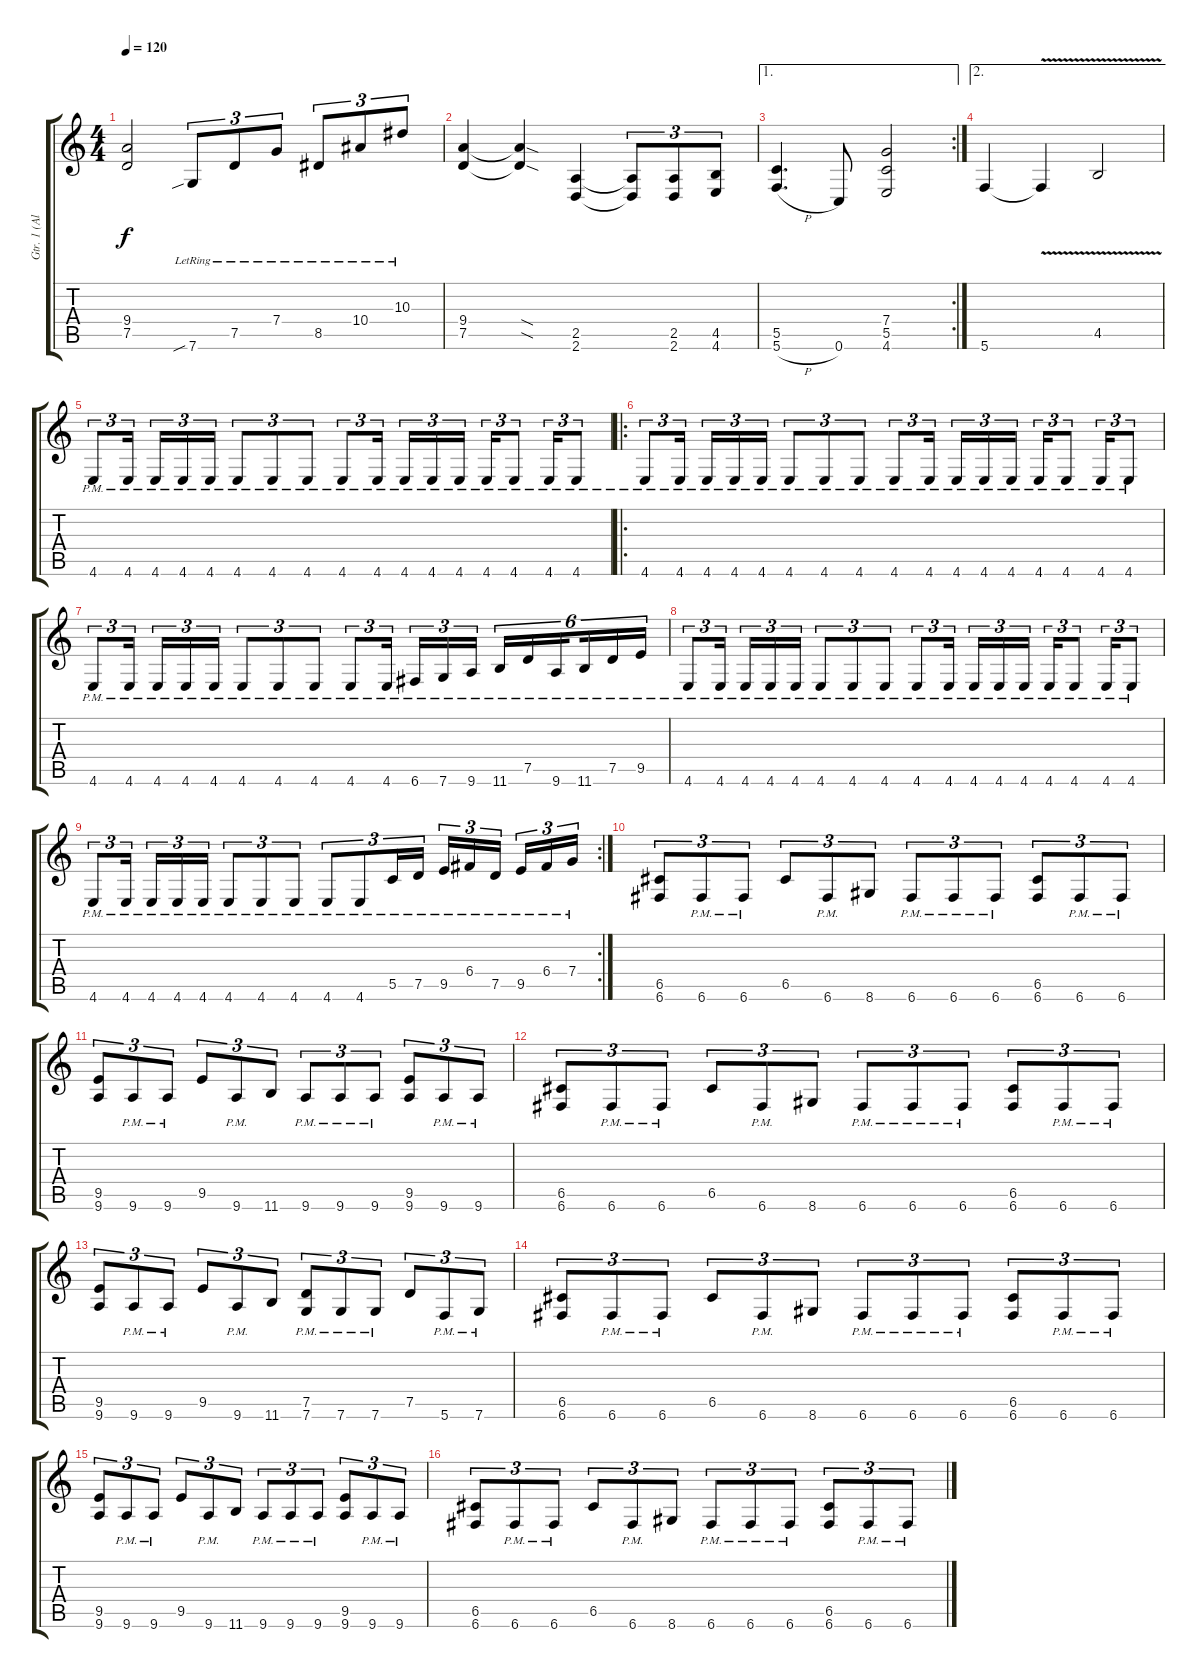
\track ("Gtr. 1 (Alexi Laiho)" "Gtr. 1 (Al") {instrument distortionguitar}
\staff {score tabs}
\tuning (D4 A3 F3 C3 G2 C2) {hide}
\ts (4 4)
\tempo 120
\clef g2
\ks c
(9.4 7.5).2{dy f} 7.6{sib lr}.8{tu (3 2)} 7.5{lr}.8{tu (3 2)} 7.4{lr}.8{tu (3 2)} 8.5{lr}.8{tu (3 2)} 10.4{lr}.8{tu (3 2)} 10.3{lr}.8{tu (3 2)} |
(9.4 7.5).4 (9.4{sod t} 7.5{sod t}).4 (2.5 2.6).4 (2.5{t} 2.6{t}).8{tu (3 2)} (2.5 2.6).8{tu (3 2)} (4.5 4.6).8{tu (3 2)} |
\ae 1
\rc 2
(5.5 5.6{h}).4{d} 0.6.8 (7.4 5.5 4.6).2 |
\ae 2
5.6.4 5.6{v t}.4 4.5{v}.2 |
4.6{pm}.8{tu (3 2)} 4.6{pm}.16{tu (3 2) beam splitsecondary} 4.6{pm}.16{tu (3 2)} 4.6{pm}.16{tu (3 2)} 4.6{pm}.16{tu (3 2)} 4.6{pm}.8{tu (3 2)} 4.6{pm}.8{tu (3 2)} 4.6{pm}.8{tu (3 2)} 4.6{pm}.8{tu (3 2)} 4.6{pm}.16{tu (3 2) beam splitsecondary} 4.6{pm}.16{tu (3 2)} 4.6{pm}.16{tu (3 2)} 4.6{pm}.16{tu (3 2)} 4.6{pm}.16{tu (3 2)} 4.6{pm}.8{tu (3 2)} 4.6{pm}.16{tu (3 2)} 4.6{pm}.8{tu (3 2)} |
\ro
4.6{pm}.8{tu (3 2)} 4.6{pm}.16{tu (3 2) beam splitsecondary} 4.6{pm}.16{tu (3 2)} 4.6{pm}.16{tu (3 2)} 4.6{pm}.16{tu (3 2)} 4.6{pm}.8{tu (3 2)} 4.6{pm}.8{tu (3 2)} 4.6{pm}.8{tu (3 2)} 4.6{pm}.8{tu (3 2)} 4.6{pm}.16{tu (3 2) beam splitsecondary} 4.6{pm}.16{tu (3 2)} 4.6{pm}.16{tu (3 2)} 4.6{pm}.16{tu (3 2)} 4.6{pm}.16{tu (3 2)} 4.6{pm}.8{tu (3 2)} 4.6{pm}.16{tu (3 2)} 4.6{pm}.8{tu (3 2)} |
4.6{pm}.8{tu (3 2)} 4.6{pm}.16{tu (3 2) beam splitsecondary} 4.6{pm}.16{tu (3 2)} 4.6{pm}.16{tu (3 2)} 4.6{pm}.16{tu (3 2)} 4.6{pm}.8{tu (3 2)} 4.6{pm}.8{tu (3 2)} 4.6{pm}.8{tu (3 2)} 4.6{pm}.8{tu (3 2)} 4.6{pm}.16{tu (3 2) beam splitsecondary} 6.6{pm}.16{tu (3 2)} 7.6{pm}.16{tu (3 2)} 9.6{pm}.16{tu (3 2)} 11.6{pm}.16{tu (6 4)} 7.5{pm}.16{tu (6 4)} 9.6{pm}.16{tu (6 4) beam splitsecondary} 11.6{pm}.16{tu (6 4)} 7.5{pm}.16{tu (6 4)} 9.5{pm}.16{tu (6 4)} |
4.6{pm}.8{tu (3 2)} 4.6{pm}.16{tu (3 2) beam splitsecondary} 4.6{pm}.16{tu (3 2)} 4.6{pm}.16{tu (3 2)} 4.6{pm}.16{tu (3 2)} 4.6{pm}.8{tu (3 2)} 4.6{pm}.8{tu (3 2)} 4.6{pm}.8{tu (3 2)} 4.6{pm}.8{tu (3 2)} 4.6{pm}.16{tu (3 2) beam splitsecondary} 4.6{pm}.16{tu (3 2)} 4.6{pm}.16{tu (3 2)} 4.6{pm}.16{tu (3 2)} 4.6{pm}.16{tu (3 2)} 4.6{pm}.8{tu (3 2)} 4.6{pm}.16{tu (3 2)} 4.6{pm}.8{tu (3 2)} |
\rc 2
4.6{pm}.8{tu (3 2)} 4.6{pm}.16{tu (3 2) beam splitsecondary} 4.6{pm}.16{tu (3 2)} 4.6{pm}.16{tu (3 2)} 4.6{pm}.16{tu (3 2)} 4.6{pm}.8{tu (3 2)} 4.6{pm}.8{tu (3 2)} 4.6{pm}.8{tu (3 2)} 4.6{pm}.8{tu (3 2)} 4.6{pm}.8{tu (3 2)} 5.5{pm}.16{tu (3 2)} 7.5{pm}.16{tu (3 2)} 9.5{pm}.16{tu (3 2)} 6.4{pm}.16{tu (3 2)} 7.5{pm}.16{tu (3 2) beam splitsecondary} 9.5{pm}.16{tu (3 2)} 6.4{pm}.16{tu (3 2)} 7.4{pm}.16{tu (3 2)} |
(6.5 6.6).8{tu (3 2)} 6.6{pm}.8{tu (3 2)} 6.6{pm}.8{tu (3 2)} 6.5.8{tu (3 2)} 6.6{pm}.8{tu (3 2)} 8.6.8{tu (3 2)} 6.6{pm}.8{tu (3 2)} 6.6{pm}.8{tu (3 2)} 6.6{pm}.8{tu (3 2)} (6.5 6.6).8{tu (3 2)} 6.6{pm}.8{tu (3 2)} 6.6{pm}.8{tu (3 2)} |
(9.5 9.6).8{tu (3 2)} 9.6{pm}.8{tu (3 2)} 9.6{pm}.8{tu (3 2)} 9.5.8{tu (3 2)} 9.6{pm}.8{tu (3 2)} 11.6.8{tu (3 2)} 9.6{pm}.8{tu (3 2)} 9.6{pm}.8{tu (3 2)} 9.6{pm}.8{tu (3 2)} (9.5 9.6).8{tu (3 2)} 9.6{pm}.8{tu (3 2)} 9.6{pm}.8{tu (3 2)} |
(6.5 6.6).8{tu (3 2)} 6.6{pm}.8{tu (3 2)} 6.6{pm}.8{tu (3 2)} 6.5.8{tu (3 2)} 6.6{pm}.8{tu (3 2)} 8.6.8{tu (3 2)} 6.6{pm}.8{tu (3 2)} 6.6{pm}.8{tu (3 2)} 6.6{pm}.8{tu (3 2)} (6.5 6.6).8{tu (3 2)} 6.6{pm}.8{tu (3 2)} 6.6{pm}.8{tu (3 2)} |
(9.5 9.6).8{tu (3 2)} 9.6{pm}.8{tu (3 2)} 9.6{pm}.8{tu (3 2)} 9.5.8{tu (3 2)} 9.6{pm}.8{tu (3 2)} 11.6.8{tu (3 2)} (7.5 7.6{pm}).8{tu (3 2)} 7.6{pm}.8{tu (3 2)} 7.6{pm}.8{tu (3 2)} 7.5.8{tu (3 2)} 5.6{pm}.8{tu (3 2)} 7.6{pm}.8{tu (3 2)} |
(6.5 6.6).8{tu (3 2)} 6.6{pm}.8{tu (3 2)} 6.6{pm}.8{tu (3 2)} 6.5.8{tu (3 2)} 6.6{pm}.8{tu (3 2)} 8.6.8{tu (3 2)} 6.6{pm}.8{tu (3 2)} 6.6{pm}.8{tu (3 2)} 6.6{pm}.8{tu (3 2)} (6.5 6.6).8{tu (3 2)} 6.6{pm}.8{tu (3 2)} 6.6{pm}.8{tu (3 2)} |
(9.5 9.6).8{tu (3 2)} 9.6{pm}.8{tu (3 2)} 9.6{pm}.8{tu (3 2)} 9.5.8{tu (3 2)} 9.6{pm}.8{tu (3 2)} 11.6.8{tu (3 2)} 9.6{pm}.8{tu (3 2)} 9.6{pm}.8{tu (3 2)} 9.6{pm}.8{tu (3 2)} (9.5 9.6).8{tu (3 2)} 9.6{pm}.8{tu (3 2)} 9.6{pm}.8{tu (3 2)} |
(6.5 6.6).8{tu (3 2)} 6.6{pm}.8{tu (3 2)} 6.6{pm}.8{tu (3 2)} 6.5.8{tu (3 2)} 6.6{pm}.8{tu (3 2)} 8.6.8{tu (3 2)} 6.6{pm}.8{tu (3 2)} 6.6{pm}.8{tu (3 2)} 6.6{pm}.8{tu (3 2)} (6.5 6.6).8{tu (3 2)} 6.6{pm}.8{tu (3 2)} 6.6{pm}.8{tu (3 2)}
